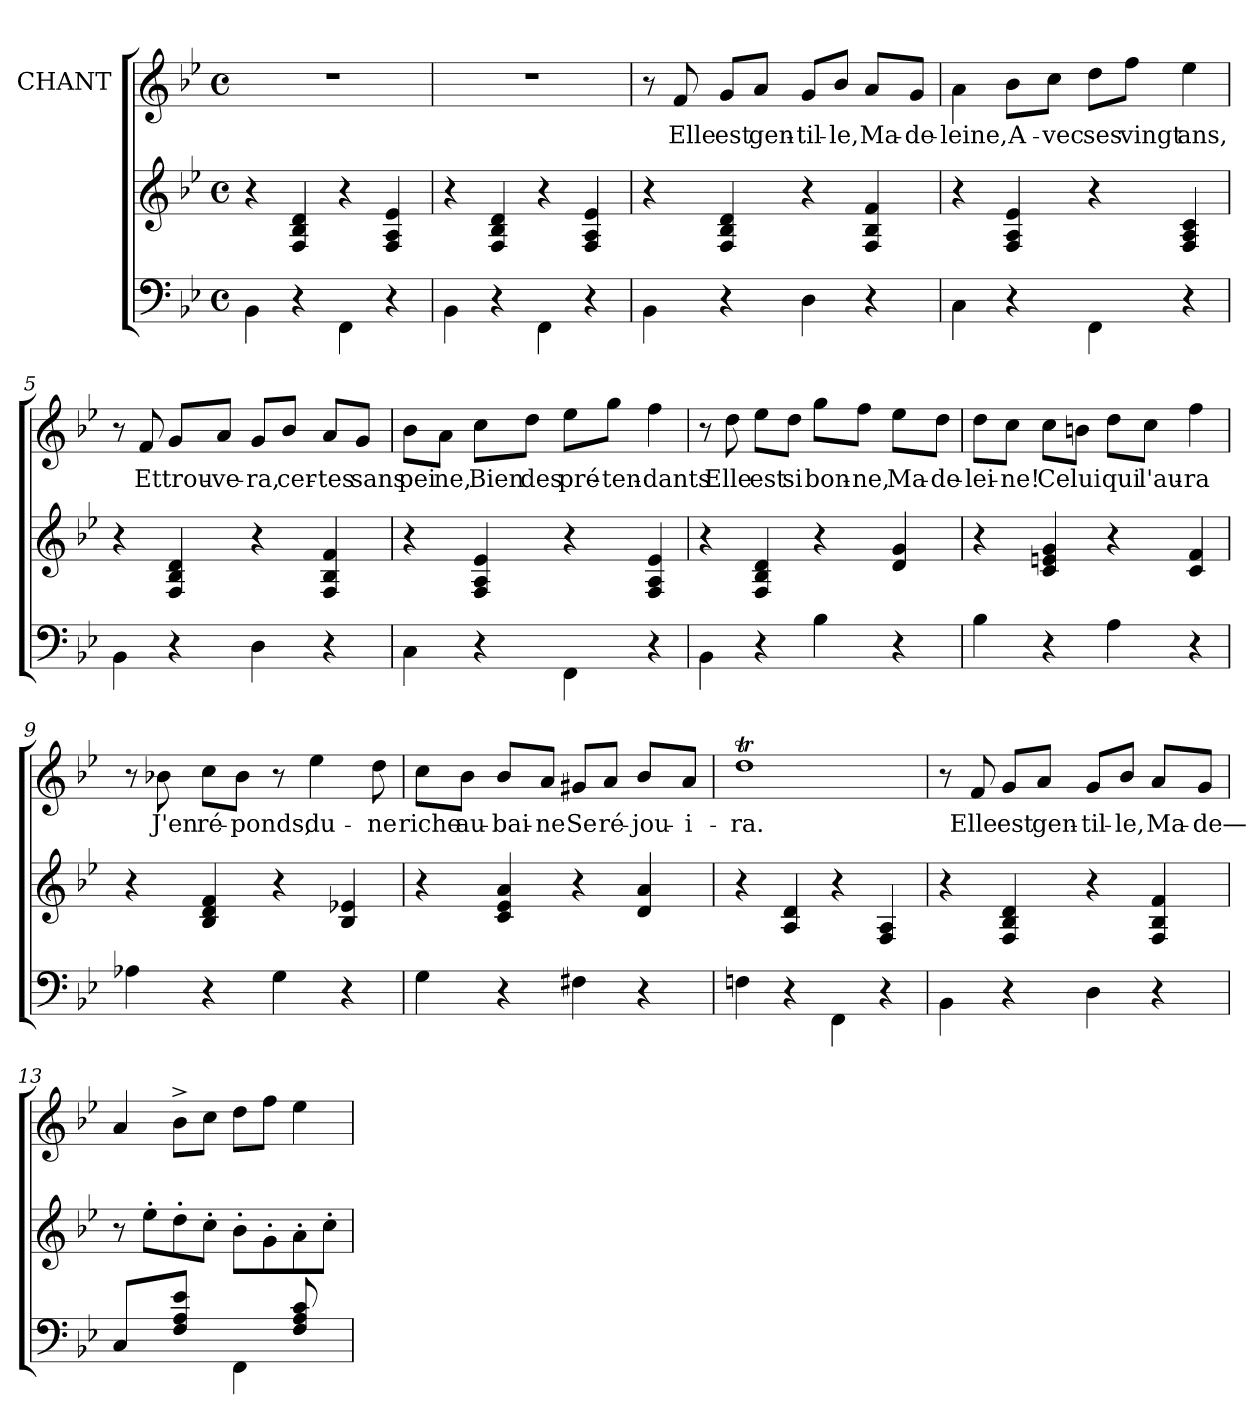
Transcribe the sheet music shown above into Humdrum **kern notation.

**kern	**kern	**kern	**text
*part3	*part2	*part1	*part1
*staff3	*staff2	*staff1	*staff1
*	*	*I"CHANT	*
*clefF4	*clefG2	*clefG2	*
*k[b-e-]	*k[b-e-]	*k[b-e-]	*
*M4/4	*M4/4	*M4/4	*
*met(c)	*met(c)	*met(c)	*
=1	=1	=1	=1
4BB-i\	4r	1r	.
4r	4dj/ 4B-j/ 4Fj/	.	.
4FFi\	4r	.	.
4r	4e-j/ 4Aj/ 4Fj/	.	.
=2	=2	=2	=2
4BB-i\	4r	1r	.
4r	4dj/ 4B-j/ 4Fj/	.	.
4FFi\	4r	.	.
4r	4e-j/ 4Aj/ 4Fj/	.	.
=3	=3	=3	=3
4BB-i\	4r	8r	.
.	.	8fj/	Elle
4r	4dj/ 4B-j/ 4Fj/	8gj/L	est
.	.	8aj/J	gen-
4Di\	4r	8gj/L	til-
.	.	8b-j/J	le,
4r	4fj/ 4B-j/ 4Fj/	8aj/L	Ma-
.	.	8gj/J	de-
!!LO:LB:g=z
=4	=4	=4	=4
4Ci\	4r	4aj\	leine,
4r	4e-j/ 4Aj/ 4Fj/	8b-j\L	A-
.	.	8ccj\J	vec
4FFi\	4r	8ddj\L	ses
.	.	8ffj\J	vingt
4r	4cj/ 4Aj/ 4Fj/	4ee-j\	ans,
=5	=5	=5	=5
4BB-i\	4r	8r	.
.	.	8fj/	Et
4r	4dj/ 4B-j/ 4Fj/	8gj/L	trou-
.	.	8aj/J	ve-
4Di\	4r	8gj/L	ra,
.	.	8b-j/J	cer-
4r	4fj/ 4B-j/ 4Fj/	8aj/L	tes
.	.	8gj/J	sans
=6	=6	=6	=6
4Ci\	4r	8b-j\L	pei
.	.	8aj\J	ne,
4r	4e-j/ 4Aj/ 4Fj/	8ccj\L	Bien
.	.	8ddj\J	des
4FFi\	4r	8ee-j\L	pré-
.	.	8ggj\J	ten-
4r	4e-j/ 4Aj/ 4Fj/	4ffj\	dants
!!LO:LB:g=z
=7	=7	=7	=7
4BB-i\	4r	8r	.
.	.	8ddj\	Elle
4r	4dj/ 4B-j/ 4Fj/	8ee-j\L	est
.	.	8ddj\J	si
4B-i\	4r	8ggj\L	bon-
.	.	8ffj\J	ne,
4r	4gj/ 4dj/	8ee-j\L	Ma-
.	.	8ddj\J	de-
=8	=8	=8	=8
4B-i\	4r	8ddj\L	lei-
.	.	8ccj\J	ne!
4r	4gj/ 4enj/ 4cj/	8ccj\L	Ce
.	.	8bnj\J	lui
4Ai\	4r	8ddj\L	qui
.	.	8ccj\J	l'au-
4r	4fj/ 4cj/	4ffj\	ra
=9	=9	=9	=9
4A-Xi\	4r	8r	.
.	.	8b-Xj\	J'en
4r	4fj/ 4dj/ 4B-j/	8ccj\L	ré-
.	.	8b-j\J	ponds,
4Gi\	4r	8r	.
.	.	4ee-j\	du-
4r	4e-Xj/ 4B-j/	.	.
.	.	8ddj\	ne
!!LO:PB:g=z
=10	=10	=10	=10
4Gi\	4r	8ccj\L	riche
.	.	8b-j\J	au-
4r	4cj/ 4aj/ 4e-j/	8b-j/L	bai-
.	.	8aj/J	ne
4F#Xi\	4r	8g#Xj/L	Se
.	.	8aj/J	ré-
4r	4aj/ 4dj/	8b-j/L	jou-
.	.	8aj/J	i-
=11	=11	=11	=11
4Fni\	4r	1ddtj/	ra.
4r	4dj/ 4Aj/	.	.
4FFi\	4r	.	.
4r	4Aj/ 4Fj/	.	.
=12	=12	=12	=12
4BB-i\	4r	8r	.
.	.	8fj/	Elle
4r	4dj/ 4B-j/ 4Fj/	8gj/L	est
.	.	8aj/J	gen-
4Di\	4r	8gj/L	til-
.	.	8b-j/J	le,
4r	4fj/ 4B-j/ 4Fj/	8aj/L	Ma-
.	.	8gj/J	de—
!!LO:LB:g=z
=13	=13	=13	=13
4Ci\	8r	4aj/	.
.	8ee-'>j\L	.	.
8e-i/ 8Ai/ 8Fi/J	8dd'>j\	8b-^<j\L	.
8ryy	8cc'>j\J	8ccj\J	.
4FFi\	8b-'>j\L	8ddj\L	.
.	8g'>j\	8ffj\J	.
8ci/ 8Ai/ 8Fi/	8a'>j\	4ee-j\	.
8ryy	8cc'>j\J	.	.
=	=	=	=
*-	*-	*-	*-
